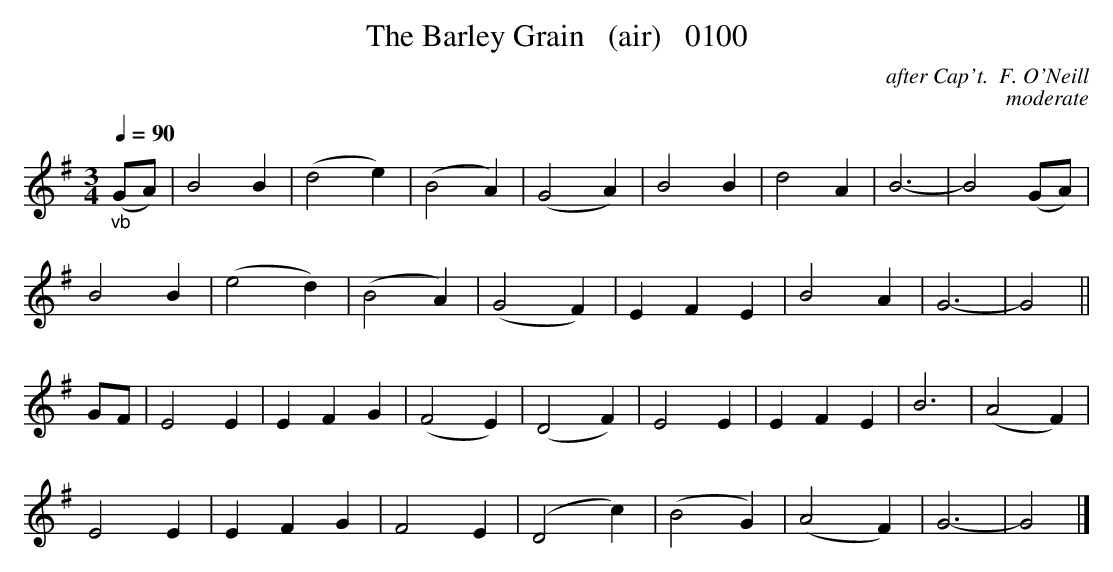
X:1
T:The Barley Grain   (air)   0100
C:after Cap't.  F. O'Neill
C:moderate
Q:1/4=90
M:3/4
L:1/8
K:G
"_vb"(GA)|B4B2|(d4e2)|(B4A2)|(G4A2)|B4B2|d4A2|B6-|B4(GA)|
B4B2|(e4d2)|(B4A2)|(G4F2)|E2F2E2|B4A2|G6-|G4||
GF|E4E2|E2F2G2|(F4E2)|(D4F2)|E4E2|E2F2E2|B6|(A4F2)|
E4E2|E2F2G2|F4E2|(D4c2)|(B4G2)|(A4F2)|G6-|G4|]
